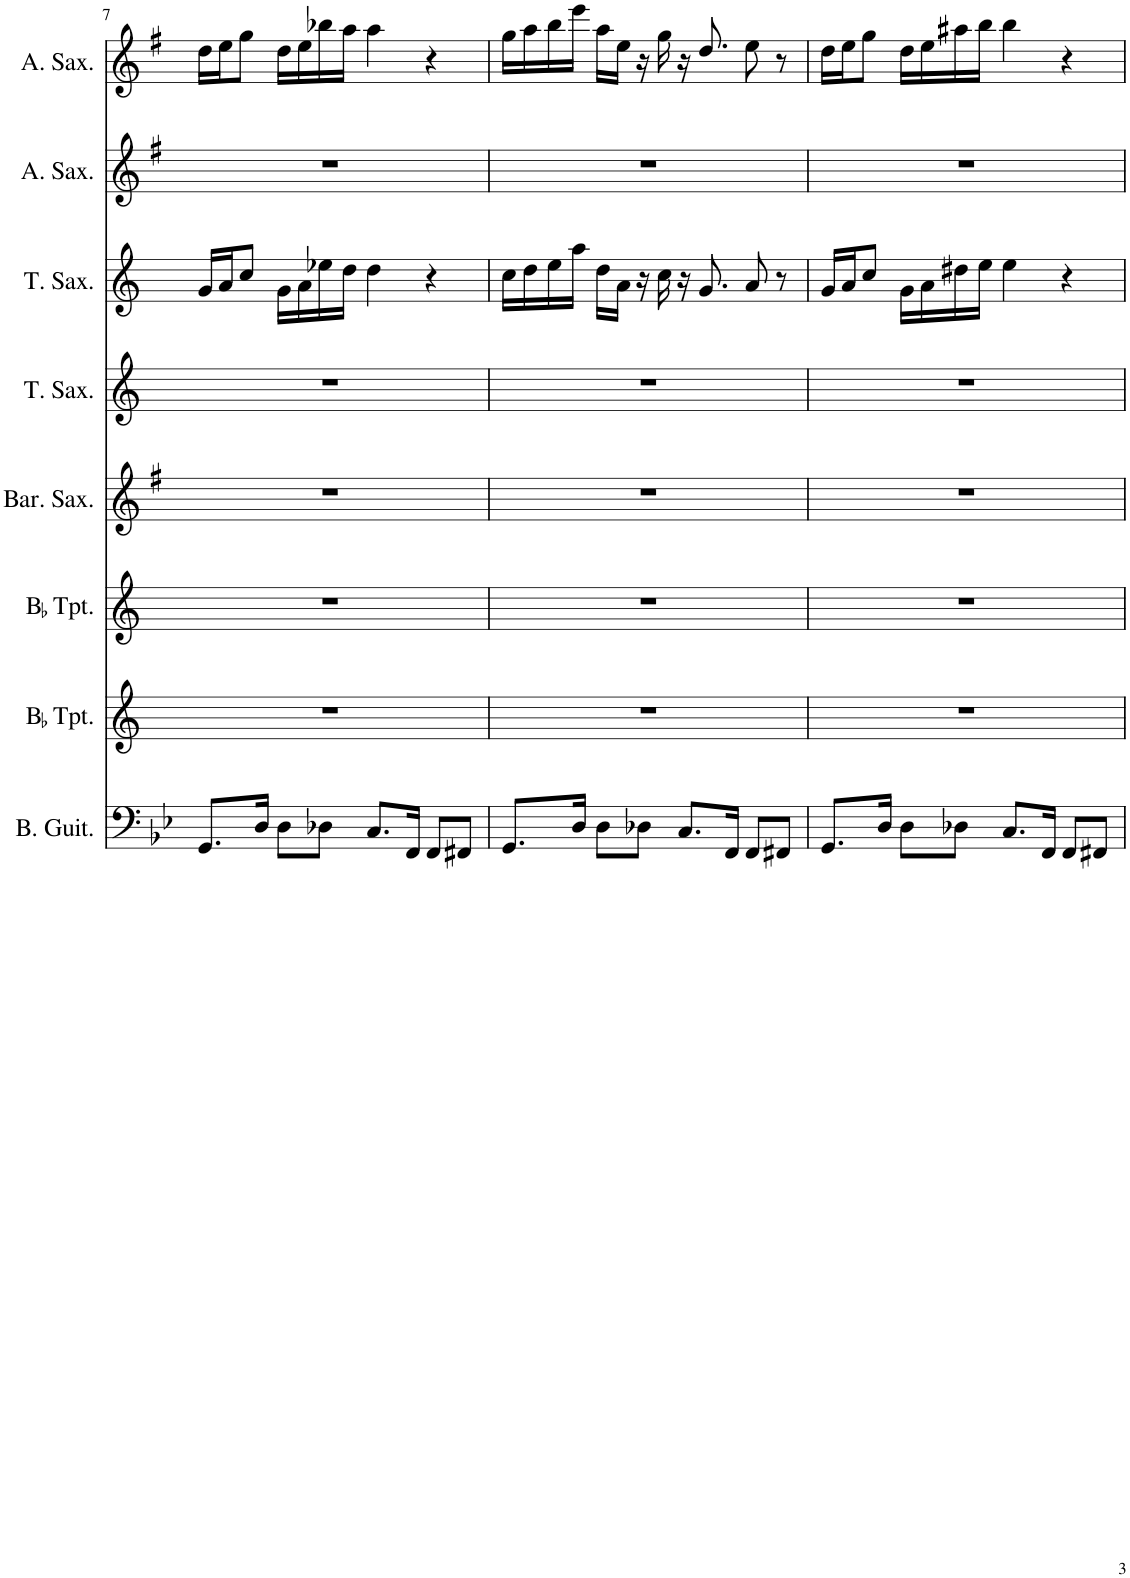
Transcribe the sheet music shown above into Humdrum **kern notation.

**kern	**kern	**kern	**kern	**kern	**kern	**kern	**kern
*part8	*part7	*part6	*part5	*part4	*part3	*part2	*part1
*staff8	*staff7	*staff6	*staff5	*staff4	*staff3	*staff2	*staff1
*I"Acoustic Bass	*I"BaccidentalFlat Trumpet	*I"BaccidentalFlat Trumpet	*I"Baritone Saxophone	*I"Tenor Saxophone	*I"Tenor Saxophone	*I"Alto Saxophone	*I"Alto Saxophone
*	*I'BaccidentalFlat Tpt.	*I'BaccidentalFlat Tpt.	*I'Bar. Sax.	*I'T. Sax.	*I'T. Sax.	*I'A. Sax.	*I'A. Sax.
!!LO:PB:g=z
*clefF4	*clefG2	*clefG2	*clefG2	*clefG2	*clefG2	*clefG2	*clefG2
*Trd7c12	*Trd1c2	*Trd1c2	*Trd12c21	*Trd8c14	*Trd8c14	*Trd5c9	*Trd5c9
*k[b-e-]	*k[]	*k[]	*k[f#]	*k[]	*k[]	*k[f#]	*k[f#]
*M4/4	*M4/4	*M4/4	*M4/4	*M4/4	*M4/4	*M4/4	*M4/4
=7	=7	=7	=7	=7	=7	=7	=7
8.GG/L	1r	1r	1r	1r	16g/LL	1r	16dd\LL
.	.	.	.	.	16a/J	.	16ee\J
.	.	.	.	.	8cc/J	.	8gg\J
16D/Jk	.	.	.	.	.	.	.
8D\L	.	.	.	.	16g\LL	.	16dd\LL
.	.	.	.	.	16a\	.	16ee\
8D-X\J	.	.	.	.	16ee-X\	.	16bb-X\
.	.	.	.	.	16dd\JJ	.	16aa\JJ
8.C/L	.	.	.	.	4dd\	.	4aa\
16FF/Jk	.	.	.	.	.	.	.
8FF/L	.	.	.	.	4r	.	4r
8FF#X/J	.	.	.	.	.	.	.
=8	=8	=8	=8	=8	=8	=8	=8
8.GG/L	1r	1r	1r	1r	16cc\LL	1r	16gg\LL
.	.	.	.	.	16dd\	.	16aa\
.	.	.	.	.	16ee\	.	16bb\
16D/Jk	.	.	.	.	16aa\JJ	.	16eee\JJ
8D\L	.	.	.	.	16dd\LL	.	16aa\LL
.	.	.	.	.	16a\JJ	.	16ee\JJ
8D-X\J	.	.	.	.	16r	.	16r
.	.	.	.	.	16cc\	.	16gg\
8.C/L	.	.	.	.	16r	.	16r
.	.	.	.	.	8.g/	.	8.dd/
16FF/Jk	.	.	.	.	.	.	.
8FF/L	.	.	.	.	8a/	.	8ee\
8FF#X/J	.	.	.	.	8r	.	8r
=9	=9	=9	=9	=9	=9	=9	=9
8.GG/L	1r	1r	1r	1r	16g/LL	1r	16dd\LL
.	.	.	.	.	16a/J	.	16ee\J
.	.	.	.	.	8cc/J	.	8gg\J
16D/Jk	.	.	.	.	.	.	.
8D\L	.	.	.	.	16g\LL	.	16dd\LL
.	.	.	.	.	16a\	.	16ee\
8D-X\J	.	.	.	.	16dd#X\	.	16aa#X\
.	.	.	.	.	16ee\JJ	.	16bb\JJ
8.C/L	.	.	.	.	4ee\	.	4bb\
16FF/Jk	.	.	.	.	.	.	.
8FF/L	.	.	.	.	4r	.	4r
8FF#X/J	.	.	.	.	.	.	.
=	=	=	=	=	=	=	=
*-	*-	*-	*-	*-	*-	*-	*-
